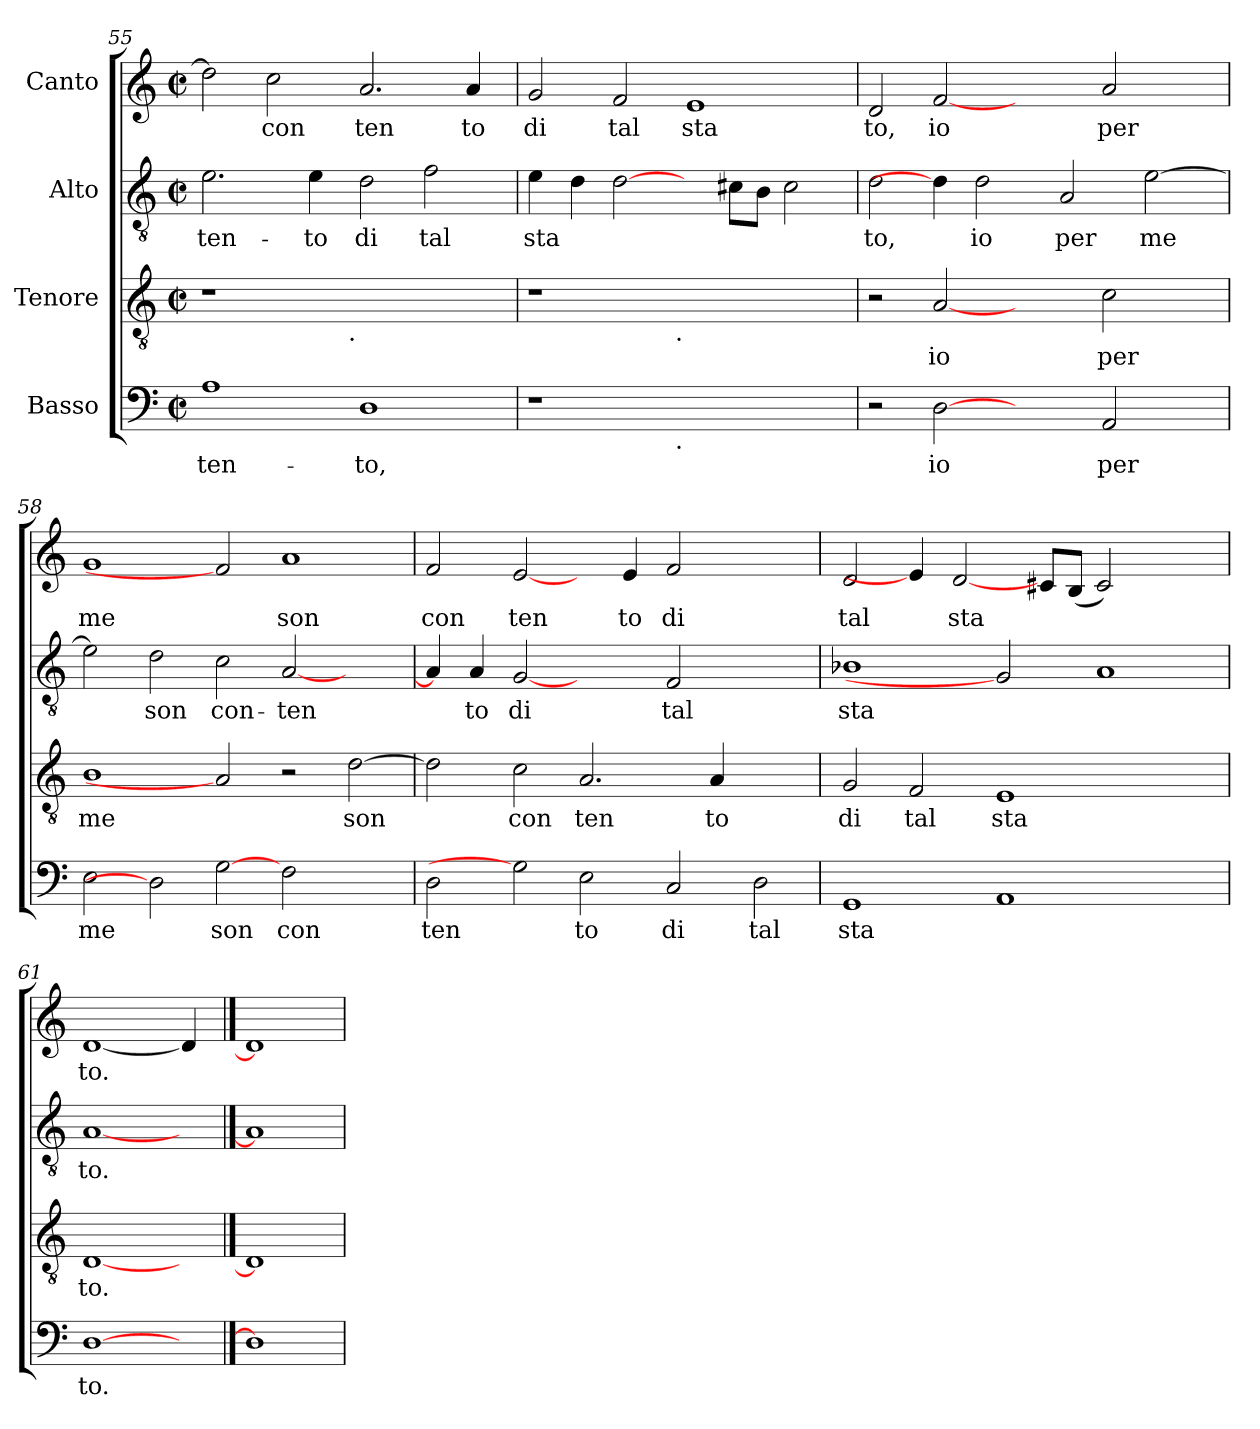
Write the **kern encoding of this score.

**kern	**text	**kern	**text	**kern	**text	**kern	**text
*part4	*part4	*part3	*part3	*part2	*part2	*part1	*part1
*staff4	*staff4	*staff3	*staff3	*staff2	*staff2	*staff1	*staff1
*I"Basso	*	*I"Tenore	*	*I"Alto	*	*I"Canto	*
*clefF4	*	*clefGv2	*	*clefGv2	*	*clefG2	*
*k[]	*	*k[]	*	*k[]	*	*k[]	*
*C:	*	*C:	*	*C:	*	*C:	*
*M2/2	*	*M2/2	*	*M2/2	*	*M2/2	*
*met(c|)	*	*met(c|)	*	*met(c|)	*	*met(c|)	*
=55	=55	=55	=55	=55	=55	=55	=55
!	!LO:LY:b:cj	!	!	!	!LO:LY:b:cj	!	!LO:LY:b:cj
*	*	*^	*	*	*	*	*
1A	-ten-	1r	2ryy	.	2.e\	-ten-	2dd\]	.
!	!	!	!	!	!	!	!	!LO:LY:b:cj
.	.	.	4...ryy	.	.	.	2cc\	con
!	!	!	!	!	!	!LO:LY:b:cj	!	!
.	.	.	.	.	4e\	-to	.	.
!	!	!	!LO:TX:b:t=.	!	!	!	!	!
.	.	.	1ryy	.	.	.	.	.
!	!LO:LY:b:cj	!	!	!	!	!LO:LY:b:cj	!	!LO:LY:b:cj
1D	-to,	1ryy	.	.	2d\	di	2.a/	ten
!	!	!	!	!	!	!LO:LY:b:cj	!	!
.	.	.	.	.	2f\	tal	.	.
!	!	!	!	!	!	!	!	!LO:LY:b:cj
.	.	.	.	.	.	.	4a/	to
.	.	.	32ryy	.	.	.	.	.
!!LO:LB:g=z
=56	=56	=56	=56	=56	=56	=56	=56	=56
!	!	!	!	!	!	!LO:LY:b:cj	!	!LO:LY:b:cj
*^	*	*	*	*	*	*	*	*
1r	2ryy	.	1r	2ryy	.	4e\	sta-	2g/	di
!	!	!	!	!	!	!	!LO:LY:b:cj	!	!
.	.	.	.	.	.	4d\	--	.	.
!	!	!	!	!	!	!	!LO:LY:b:cj	!	!LO:LY:b:cj
.	4...ryy	.	.	4...ryy	.	[2d\	--	2f/	tal
!	!	!	!	!LO:TX:b:t=.	!	!	!	!	!
!	!LO:TX:b:t=.	!	!	!	!	!	!	!	!
.	1ryy	.	.	1ryy	.	.	.	.	.
!	!	!	!	!	!	!	!	!	!LO:LY:b:cj
1ryy	.	.	1ryy	.	.	4ryy	.	1e	sta
!	!	!	!	!	!	!	!LO:LY:b:cj	!	!
.	.	.	.	.	.	8c#\L	--	.	.
!	!	!	!	!	!	!	!LO:LY:b:cj	!	!
.	.	.	.	.	.	8B\J	--	.	.
!	!	!	!	!	!	!	!LO:LY:b:cj	!	!
.	.	.	.	.	.	2c#\	--	.	.
.	32ryy	.	.	32ryy	.	.	.	.	.
=57	=57	=57	=57	=57	=57	=57	=57	=57	=57
!	!	!	!	!	!	!	!LO:LY:b:cj	!	!LO:LY:b:cj
*v	*v	*	*	*	*	*	*	*	*
*	*	*v	*v	*	*	*	*	*
2r	.	2r	.	2d\	-to,	2d/	to,
!	!LO:LY:b:cj	!	!LO:LY:b:cj	!	!	!	!LO:LY:b:cj
[2D	io	[2A	io	4d\]	.	[2f	io
!	!	!	!	!	!LO:LY:b:cj	!	!
.	.	.	.	2d\	io	.	.
2ryy	.	2ryy	.	.	.	2ryy	.
!	!	!	!	!	!LO:LY:b:cj	!	!
.	.	.	.	2A/	per	.	.
!	!LO:LY:b:cj	!	!LO:LY:b:cj	!	!	!	!LO:LY:b:cj
2AA/	per	2c\	per	.	.	2a/	per
!	!	!	!	!	!LO:LY:b:cj	!	!
.	.	.	.	[>2e\	me	.	.
4ryy	.	4ryy	.	.	.	4ryy	.
=58	=58	=58	=58	=58	=58	=58	=58
!	!LO:LY:b:cj	!	!LO:LY:b:cj	!	!LO:LY:b:cj	!	!LO:LY:b:cj
2E\	me	1B	me	2e\]	.	1g	me
!	!	!	!	!	!LO:LY:b:cj	!	!
2D]	.	.	.	2d\	son	.	.
!	!LO:LY:b:cj	!	!	!	!LO:LY:b:cj	!	!
[2G	son	2A]	.	2c\	con-	2f]	.
!	!LO:LY:b:cj	!	!	!	!LO:LY:b:cj	!	!LO:LY:b:cj
2F\	con	2r	.	[<2A/	-ten-	1a	son
!	!	!	!LO:LY:b:cj	!	!	!	!
2ryy	.	[>2d\	son	2ryy	.	.	.
=59	=59	=59	=59	=59	=59	=59	=59
!	!LO:LY:b:cj	!	!LO:LY:b:cj	!	!LO:LY:b:cj	!	!LO:LY:b:cj
2D\	ten	2d\]	.	4A/]	--	2f/	con
!	!	!	!	!	!LO:LY:b:cj	!	!
.	.	.	.	4A/	-to	.	.
!	!	!	!LO:LY:b:cj	!	!LO:LY:b:cj	!	!LO:LY:b:cj
2G]	.	2c\	con	[2G	di	[2e/	ten
!	!LO:LY:b:cj	!	!LO:LY:b:cj	!	!	!	!
2E\	to	2.A/	ten	2ryy	.	4ryy	.
!	!	!	!	!	!	!	!LO:LY:b:cj
.	.	.	.	.	.	4e/	to
!	!LO:LY:b:cj	!	!	!	!LO:LY:b:cj	!	!LO:LY:b:cj
2C/	di	.	.	2F/	tal	2f/	di
!	!	!	!LO:LY:b:cj	!	!	!	!
.	.	4A/	to	.	.	.	.
!	!LO:LY:b:cj	!	!	!	!	!	!
2D\	tal	2ryy	.	2ryy	.	2ryy	.
=60	=60	=60	=60	=60	=60	=60	=60
!	!LO:LY:b:cj	!	!LO:LY:b:cj	!	!LO:LY:b:cj	!	!LO:LY:b:cj
1GG	sta	2G/	di	1B-	sta-	2d/	tal
!	!	!	!LO:LY:b:cj	!	!	!	!
.	.	2F/	tal	.	.	4e/]	.
!	!	!	!	!	!	!	!LO:LY:b:cj
.	.	.	.	.	.	[2d/	sta
!	!LO:LY:b:cj	!	!LO:LY:b:cj	!	!	!	!
1AA	.	1E	sta	2G]	.	.	.
!	!	!	!	!	!	!	!LO:LY:b:cj
.	.	.	.	.	.	8c#/L	.
!	!	!	!	!	!	!	!LO:LY:b:cj
.	.	.	.	.	.	(>8B/J	.
!	!	!	!	!	!LO:LY:b:cj	!	!LO:LY:b:cj
.	.	.	.	1A	--	2c#/)	.
2ryy	.	2ryy	.	.	.	2ryy	.
=61	=61	=61	=61	=61	=61	=61	=61
!	!LO:LY:b:cj	!	!LO:LY:b:cj	!	!LO:LY:b:cj	!	!LO:LY:b:cj
[1D	to.	[1D	to.	[1A	-to.	[1d	to.
4ryy	.	4ryy	.	4ryy	.	4d/]	.
==62	==62	==62	==62	==62	==62	==62	==62
1D]	.	1D]	.	1A]	.	1d]	.
=	=	=	=	=	=	=	=
*-	*-	*-	*-	*-	*-	*-	*-
